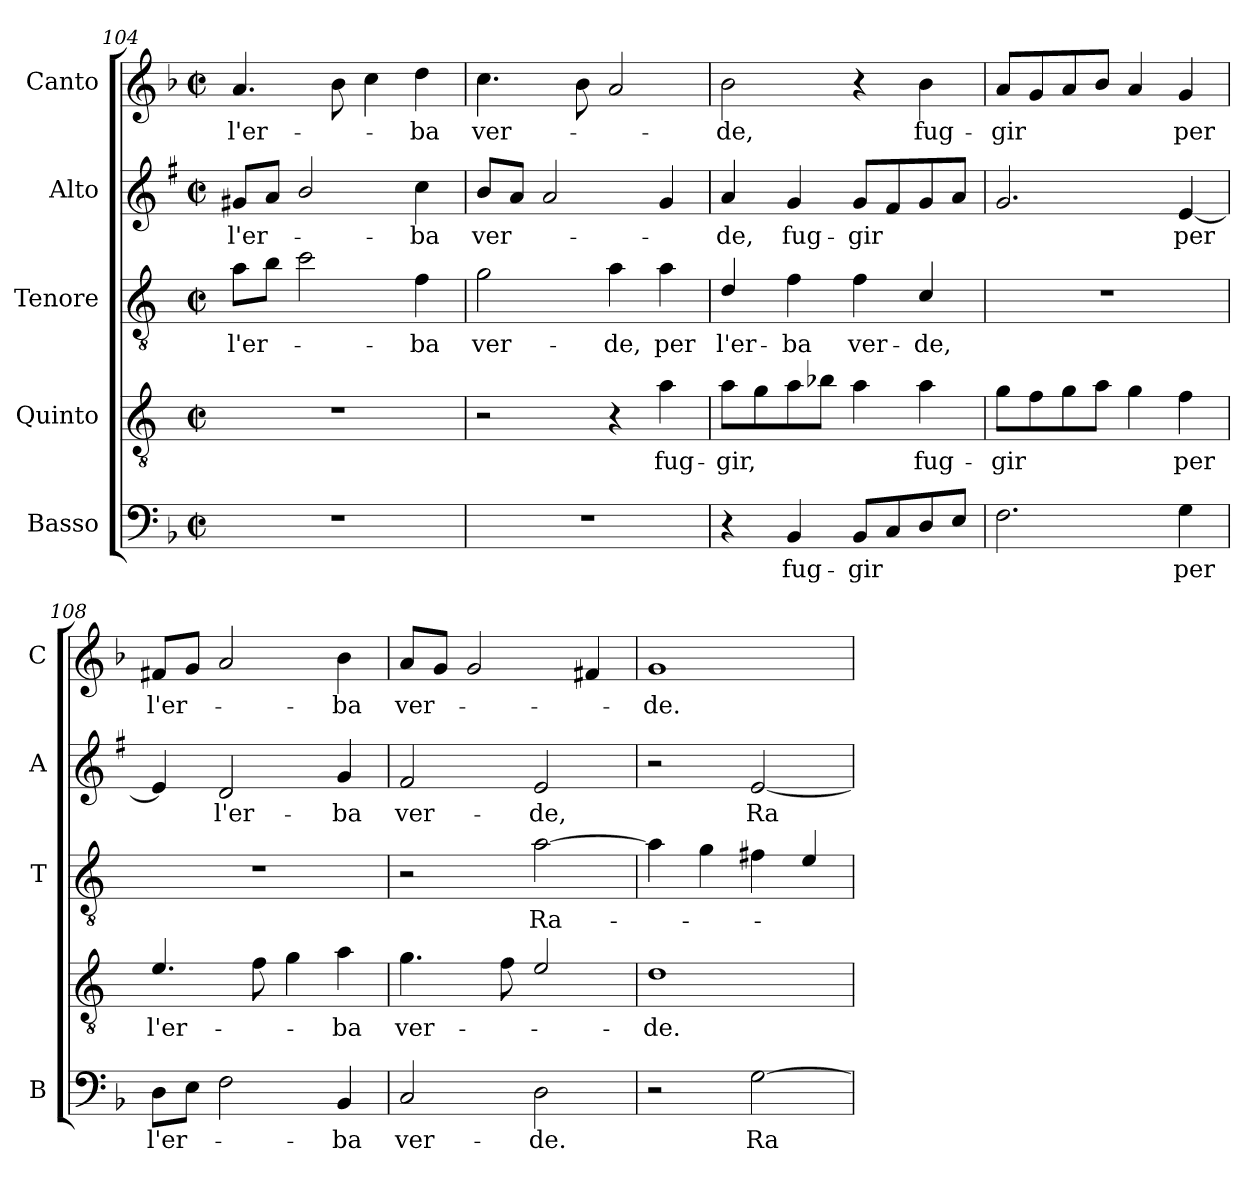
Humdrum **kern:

**kern	**text	**kern	**text	**kern	**text	**kern	**text	**kern	**text
*part5	*part5	*part4	*part4	*part3	*part3	*part2	*part2	*part1	*part1
*staff5	*staff5	*staff4	*staff4	*staff3	*staff3	*staff2	*staff2	*staff1	*staff1
*I"Basso	*	*I"Quinto	*	*I"Tenore	*	*I"Alto	*	*I"Canto	*
*I'B	*	*	*	*I'T	*	*I'A	*	*I'C	*
*clefF4	*	*clefGv2	*	*clefGv2	*	*clefG2	*	*clefG2	*
*	*	*ITrd4c7	*	*ITrd4c7	*	*ITrd1c2	*	*	*
*k[b-]	*	*k[b-]	*	*k[b-]	*	*k[b-]	*	*k[b-]	*
*F:	*	*F:	*	*F:	*	*F:	*	*F:	*
*M2/2	*	*M2/2	*	*M2/2	*	*M2/2	*	*M2/2	*
*met(c|)	*	*met(c|)	*	*met(c|)	*	*met(c|)	*	*met(c|)	*
=104	=104	=104	=104	=104	=104	=104	=104	=104	=104
!	!	!	!	!	!LO:LY:b	!	!	!	!
!	!	!	!	!	!	!	!LO:LY:b	!	!
!	!	!	!	!	!	!	!	!	!LO:LY:b
1r	.	1r	.	8d\L	l'er-	8f#X/L	l'er-	4.a/	l'er-
.	.	.	.	8e\J	.	8g/J	.	.	.
.	.	.	.	2f\	.	2a/	.	.	.
.	.	.	.	.	.	.	.	8b-\	.
.	.	.	.	.	.	.	.	4cc\	.
!	!	!	!	!	!LO:LY:b	!	!	!	!
!	!	!	!	!	!	!	!LO:LY:b	!	!
!	!	!	!	!	!	!	!	!	!LO:LY:b
.	.	.	.	4B-\	-ba	4b-\	-ba	4dd\	-ba
=105	=105	=105	=105	=105	=105	=105	=105	=105	=105
!	!	!	!	!	!LO:LY:b	!	!	!	!
!	!	!	!	!	!	!	!LO:LY:b	!	!
!	!	!	!	!	!	!	!	!	!LO:LY:b
1r	.	2r	.	2c\	ver-	8a/L	ver-	4.cc\	ver-
.	.	.	.	.	.	8g/J	.	.	.
.	.	.	.	.	.	2g/	.	.	.
.	.	.	.	.	.	.	.	8b-\	.
!	!	!	!	!	!LO:LY:b	!	!	!	!
.	.	4r	.	4d\	-de,	.	.	2a/	.
!	!	!	!LO:LY:b	!	!	!	!	!	!
!	!	!	!	!	!LO:LY:b	!	!	!	!
.	.	4d\	fug-	4d\	per	4f/	.	.	.
!!LO:LB:g=z
=106	=106	=106	=106	=106	=106	=106	=106	=106	=106
!	!	!	!LO:LY:b	!	!	!	!	!	!
!	!	!	!	!	!LO:LY:b	!	!	!	!
!	!	!	!	!	!	!	!LO:LY:b	!	!
!	!	!	!	!	!	!	!	!	!LO:LY:b
4r	.	8d\L	-gir,	4G/	l'er-	4g/	-de,	2b-\	-de,
.	.	8c\	.	.	.	.	.	.	.
!	!LO:LY:b	!	!	!	!	!	!	!	!
!	!	!	!	!	!LO:LY:b	!	!	!	!
!	!	!	!	!	!	!	!LO:LY:b	!	!
4BB-/	fug-	8d\	.	4B-\	-ba	4f/	fug-	.	.
.	.	8e-X\J	.	.	.	.	.	.	.
!	!LO:LY:b	!	!	!	!	!	!	!	!
!	!	!	!	!	!LO:LY:b	!	!	!	!
!	!	!	!	!	!	!	!LO:LY:b	!	!
8BB-/L	-gir	4d\	.	4B-\	ver-	8f/L	-gir	4r	.
8C/	.	.	.	.	.	8e/	.	.	.
!	!	!	!LO:LY:b	!	!	!	!	!	!
!	!	!	!	!	!LO:LY:b	!	!	!	!
!	!	!	!	!	!	!	!	!	!LO:LY:b
8D/	.	4d\	fug-	4F/	-de,	8f/	.	4b-\	fug-
8E/J	.	.	.	.	.	8g/J	.	.	.
=107	=107	=107	=107	=107	=107	=107	=107	=107	=107
!	!	!	!LO:LY:b	!	!	!	!	!	!
!	!	!	!	!	!	!	!	!	!LO:LY:b
2.F\	.	8c\L	-gir	1r	.	2.f/	.	8a/L	-gir
.	.	8B-\	.	.	.	.	.	8g/	.
.	.	8c\	.	.	.	.	.	8a/	.
.	.	8d\J	.	.	.	.	.	8b-/J	.
.	.	4c\	.	.	.	.	.	4a/	.
!	!LO:LY:b	!	!	!	!	!	!	!	!
!	!	!	!LO:LY:b	!	!	!	!	!	!
!	!	!	!	!	!	!	!LO:LY:b	!	!
!	!	!	!	!	!	!	!	!	!LO:LY:b
4G\	per	4B-\	per	.	.	[4d/	per	4g/	per
=108	=108	=108	=108	=108	=108	=108	=108	=108	=108
!	!LO:LY:b	!	!	!	!	!	!	!	!
!	!	!	!LO:LY:b	!	!	!	!	!	!
!	!	!	!	!	!	!	!	!	!LO:LY:b
8D\L	l'er-	4.A/	l'er-	1r	.	4d/]	.	8f#X/L	l'er-
8E\J	.	.	.	.	.	.	.	8g/J	.
!	!	!	!	!	!	!	!LO:LY:b	!	!
2F\	.	.	.	.	.	2c/	l'er-	2a/	.
.	.	8B-\	.	.	.	.	.	.	.
.	.	4c\	.	.	.	.	.	.	.
!	!LO:LY:b	!	!	!	!	!	!	!	!
!	!	!	!LO:LY:b	!	!	!	!	!	!
!	!	!	!	!	!	!	!LO:LY:b	!	!
!	!	!	!	!	!	!	!	!	!LO:LY:b
4BB-/	-ba	4d\	-ba	.	.	4f/	-ba	4b-\	-ba
=109	=109	=109	=109	=109	=109	=109	=109	=109	=109
!	!LO:LY:b	!	!	!	!	!	!	!	!
!	!	!	!LO:LY:b	!	!	!	!	!	!
!	!	!	!	!	!	!	!LO:LY:b	!	!
!	!	!	!	!	!	!	!	!	!LO:LY:b
2C/	ver-	4.c\	ver-	2r	.	2e/	ver-	8a/L	ver-
.	.	.	.	.	.	.	.	8g/J	.
.	.	.	.	.	.	.	.	2g/	.
.	.	8B-\	.	.	.	.	.	.	.
!	!LO:LY:b	!	!	!	!	!	!	!	!
!	!	!	!	!	!LO:LY:b	!	!	!	!
!	!	!	!	!	!	!	!LO:LY:b	!	!
2D\	-de.	2A/	.	[2d\	Ra-	2d/	-de,	.	.
.	.	.	.	.	.	.	.	4f#X/	.
=110	=110	=110	=110	=110	=110	=110	=110	=110	=110
!	!	!	!LO:LY:b	!	!	!	!	!	!
!	!	!	!	!	!	!	!	!	!LO:LY:b
2r	.	1G	-de.	4d\]	.	2r	.	1g	-de.
.	.	.	.	4c\	.	.	.	.	.
!	!LO:LY:b	!	!	!	!	!	!	!	!
!	!	!	!	!	!	!	!LO:LY:b	!	!
[2G\	Ra-	.	.	4Bn\	.	[2d/	Ra-	.	.
.	.	.	.	4A/	.	.	.	.	.
=	=	=	=	=	=	=	=	=	=
*-	*-	*-	*-	*-	*-	*-	*-	*-	*-
